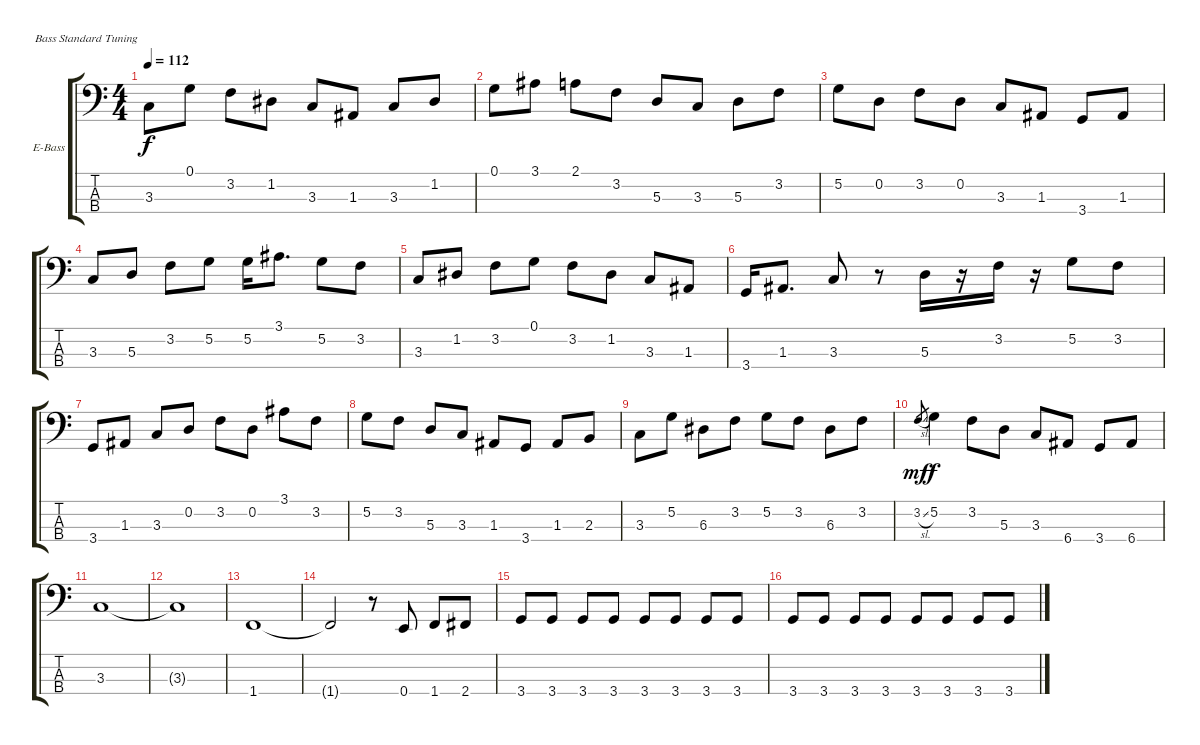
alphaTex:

\bracketExtendMode groupsimilarinstruments
\firstSystemTrackNameOrientation horizontal
\otherSystemsTrackNameOrientation horizontal
\track ("Glenn Hughes" "E-Bass") {instrument electricbassfinger}
\staff {score tabs}
\tuning (G2 D2 A1 E1)
\ts (4 4)
\tempo 112
\clef f4
\ks c
3.3.8{dy f} 0.1.8 3.2.8 1.2.8 3.3.8 1.3.8 3.3.8 1.2.8 |
0.1.8 3.1.8 2.1.8 3.2.8 5.3.8 3.3.8 5.3.8 3.2.8 |
5.2.8 0.2.8 3.2.8 0.2.8 3.3.8 1.3.8 3.4.8 1.3.8 |
3.3.8 5.3.8 3.2.8 5.2.8 5.2.16 3.1.8{d} 5.2.8 3.2.8 |
3.3.8 1.2.8 3.2.8 0.1.8 3.2.8 1.2.8 3.3.8 1.3.8 |
3.4.16 1.3.8{d} 3.3.8 r.8 5.3.16 r.16 3.2.16 r.16 5.2.8 3.2.8 |
3.4.8 1.3.8 3.3.8 0.2.8 3.2.8 0.2.8 3.1.8 3.2.8 |
5.2.8 3.2.8 5.3.8 3.3.8 1.3.8 3.4.8 1.3.8 2.3.8 |
3.3.8 5.2.8 6.3.8 3.2.8 5.2.8 3.2.8 6.3.8 3.2.8 |
3.2{sl}.8{gr dy mf} 5.2.4{dy f} 3.2.8 5.3.8 3.3.8 6.4.8 3.4.8 6.4.8 |
3.3.1 |
3.3{t}.1 |
1.4.1 |
1.4{t}.2 r.8 0.4.8 1.4.8 2.4.8 |
3.4.8 3.4.8 3.4.8 3.4.8 3.4.8 3.4.8 3.4.8 3.4.8 |
3.4.8 3.4.8 3.4.8 3.4.8 3.4.8 3.4.8 3.4.8 3.4.8
